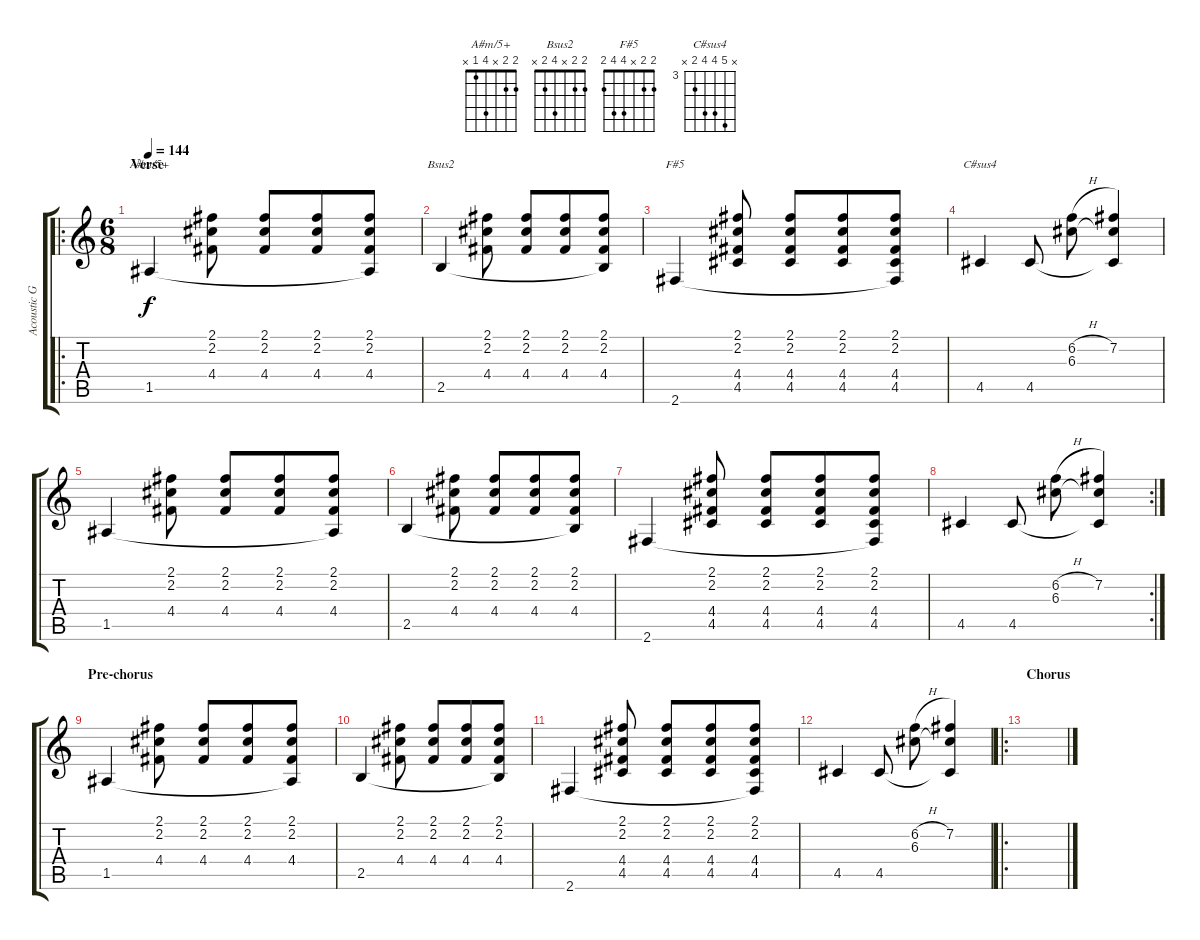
\track ("Acoustic Guitar" "Acoustic G") {instrument acousticguitarsteel}
\staff {score tabs}
\tuning (E4 B3 G3 D3 A2 E2) {hide}
\chord ("A#m/5+" 2 2 x 4 1 x)
\chord ("Bsus2" 2 2 x 4 2 x)
\chord ("F#5" 2 2 x 4 4 2)
\chord ("C#sus4" x 7 6 6 4 x) {firstfret 3}
\ro
\ts (6 8)
\section ("" "Verse")
\tempo 144
\clef g2
\ks c
1.5.4{ch "A#m/5+" dy f} (2.1 2.2 4.4).8 (2.1 2.2 4.4).8 (2.1 2.2 4.4).8 (2.1 2.2 4.4 1.5{t}).8 |
2.5.4{ch "Bsus2"} (2.1 2.2 4.4).8 (2.1 2.2 4.4).8 (2.1 2.2 4.4).8 (2.1 2.2 4.4 2.5{t}).8 |
2.6.4{ch "F#5"} (2.1 2.2 4.4 4.5).8 (2.1 2.2 4.4 4.5).8 (2.1 2.2 4.4 4.5).8 (2.1 2.2 4.4 4.5 2.6{t}).8 |
4.5.4{ch "C#sus4"} 4.5.8 (6.2{h} 6.3).8 (7.2 6.3{t} 4.5{t}).4 |
1.5.4 (2.1 2.2 4.4).8 (2.1 2.2 4.4).8 (2.1 2.2 4.4).8 (2.1 2.2 4.4 1.5{t}).8 |
2.5.4 (2.1 2.2 4.4).8 (2.1 2.2 4.4).8 (2.1 2.2 4.4).8 (2.1 2.2 4.4 2.5{t}).8 |
2.6.4 (2.1 2.2 4.4 4.5).8 (2.1 2.2 4.4 4.5).8 (2.1 2.2 4.4 4.5).8 (2.1 2.2 4.4 4.5 2.6{t}).8 |
\rc 2
4.5.4 4.5.8 (6.2{h} 6.3).8 (7.2 6.3{t} 4.5{t}).4 |
\section ("" "Pre-chorus")
1.5.4 (2.1 2.2 4.4).8 (2.1 2.2 4.4).8 (2.1 2.2 4.4).8 (2.1 2.2 4.4 1.5{t}).8 |
2.5.4 (2.1 2.2 4.4).8 (2.1 2.2 4.4).8 (2.1 2.2 4.4).8 (2.1 2.2 4.4 2.5{t}).8 |
2.6.4 (2.1 2.2 4.4 4.5).8 (2.1 2.2 4.4 4.5).8 (2.1 2.2 4.4 4.5).8 (2.1 2.2 4.4 4.5 2.6{t}).8 |
4.5.4 4.5.8 (6.2{h} 6.3).8 (7.2 6.3{t} 4.5{t}).4 |
\ro
\section ("" "Chorus")
